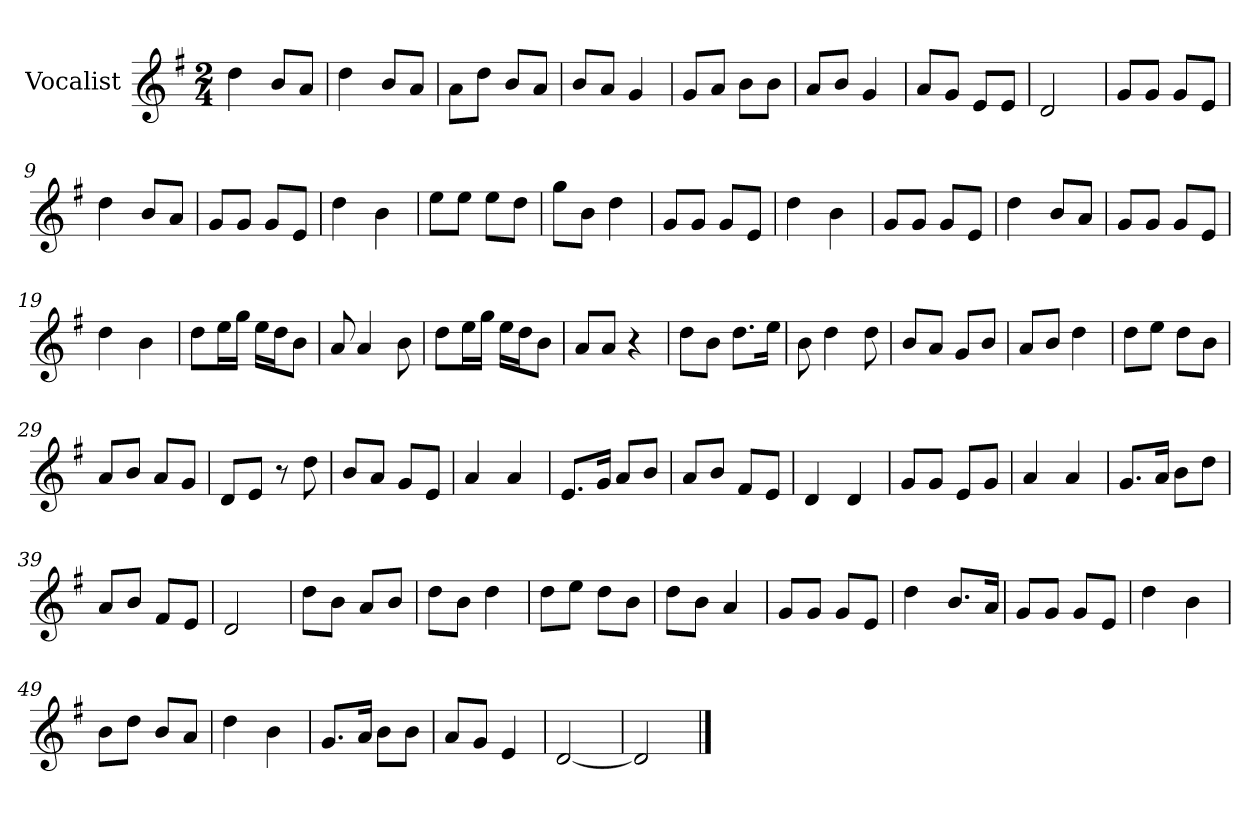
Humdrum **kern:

**kern
*part1
*staff1
*I"Vocalist
*k[f#]
*G:
*M2/4
=
4dd
8bL
8aJ
=1
4dd
8bL
8aJ
=2
8aL
8ddJ
8bL
8aJ
=3
8bL
8aJ
4g
=4
8gL
8aJ
8bL
8bJ
=5
8aL
8bJ
4g
=6
8aL
8gJ
8eL
8eJ
=7
2d
=8
8gL
8gJ
8gL
8eJ
=9
4dd
8bL
8aJ
=10
8gL
8gJ
8gL
8eJ
=11
4dd
4b
=12
8eeL
8eeJ
8eeL
8ddJ
=13
8ggL
8bJ
4dd
=14
8gL
8gJ
8gL
8eJ
=15
4dd
4b
=16
8gL
8gJ
8gL
8eJ
=17
4dd
8bL
8aJ
=18
8gL
8gJ
8gL
8eJ
=19
4dd
4b
=20
8ddL
16eeL
16ggJJ
16eeLL
16ddJ
8bJ
=21
8a
4a
8b
=22
8ddL
16eeL
16ggJJ
16eeLL
16ddJ
8bJ
=23
8aL
8aJ
4r
=24
8ddL
8bJ
8.ddL
16eeJk
=25
8b
4dd
8dd
=26
8bL
8aJ
8gL
8bJ
=27
8aL
8bJ
4dd
=28
8ddL
8eeJ
8ddL
8bJ
=29
8aL
8bJ
8aL
8gJ
=30
8dL
8eJ
8r
8dd
=31
8bL
8aJ
8gL
8eJ
=32
4a
4a
=33
8.eL
16gJk
8aL
8bJ
=34
8aL
8bJ
8f#L
8eJ
=35
4d
4d
=36
8gL
8gJ
8eL
8gJ
=37
4a
4a
=38
8.gL
16aJk
8bL
8ddJ
=39
8aL
8bJ
8f#L
8eJ
=40
2d
=41
8ddL
8bJ
8aL
8bJ
=42
8ddL
8bJ
4dd
=43
8ddL
8eeJ
8ddL
8bJ
=44
8ddL
8bJ
4a
=45
8gL
8gJ
8gL
8eJ
=46
4dd
8.bL
16aJk
=47
8gL
8gJ
8gL
8eJ
=48
4dd
4b
=49
8bL
8ddJ
8bL
8aJ
=50
4dd
4b
=51
8.gL
16aJk
8bL
8bJ
=52
8aL
8gJ
4e
=53
[2d
=54
2d]
==
*-
